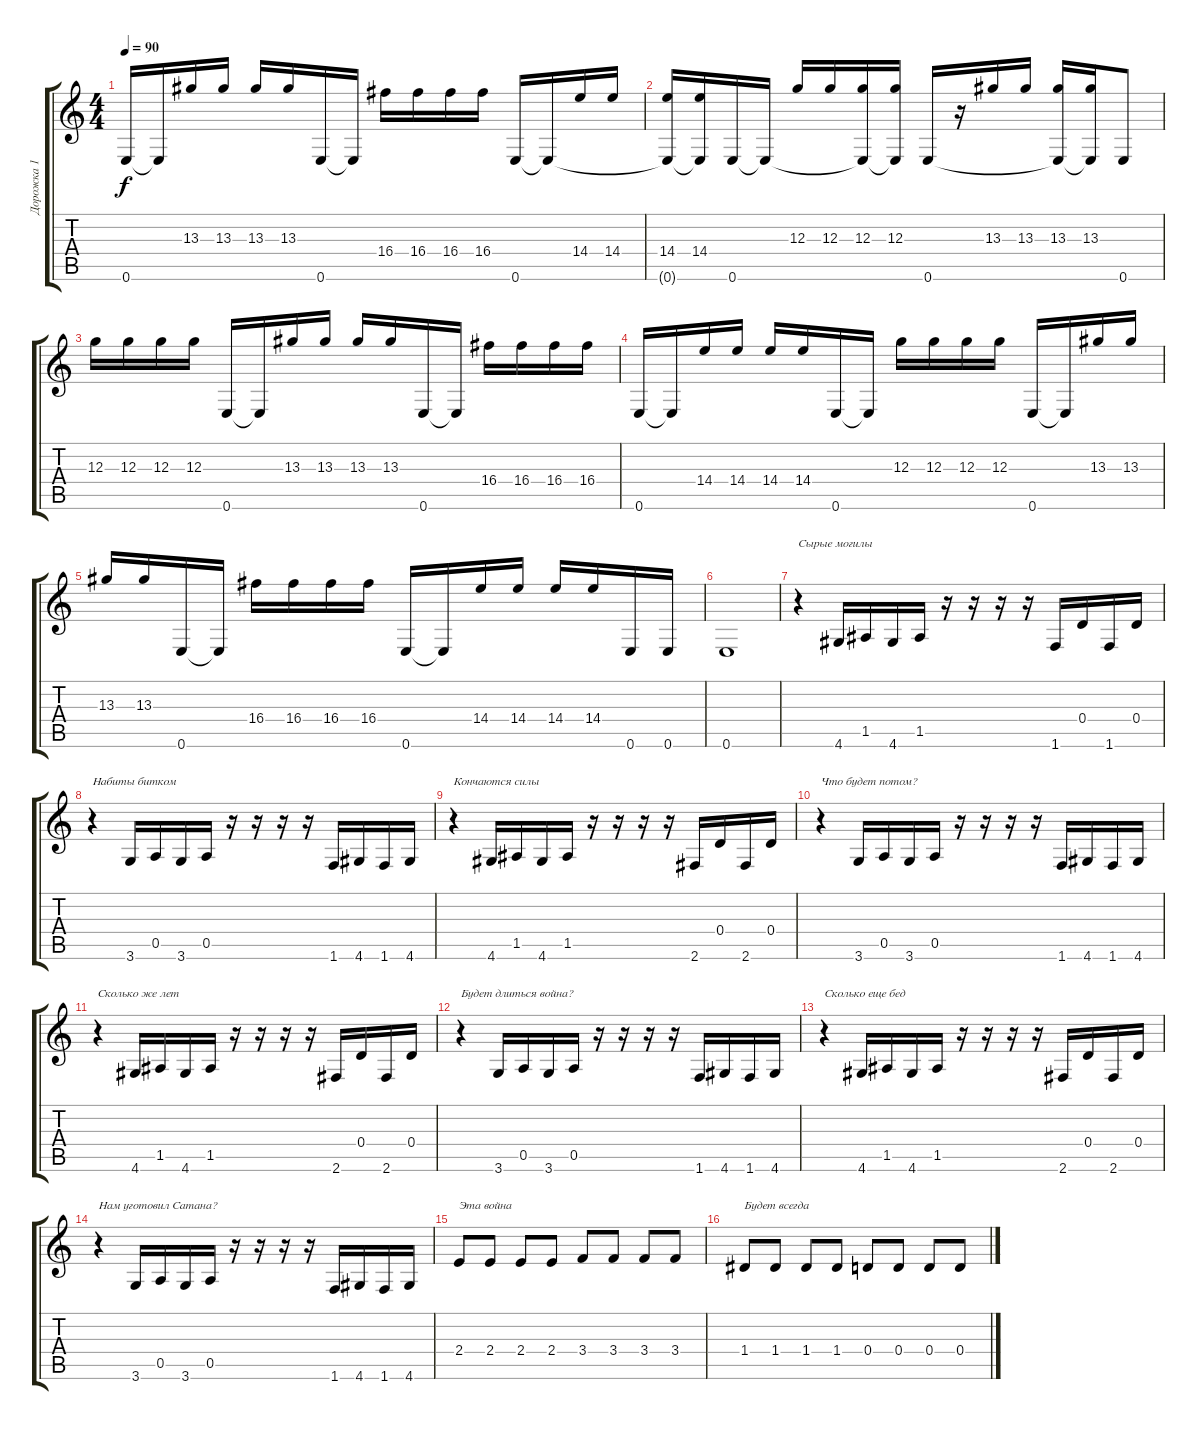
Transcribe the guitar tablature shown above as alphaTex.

\track ("Дорожка 1" "Дорожка 1") {instrument distortionguitar}
\staff {score tabs}
\tuning (E4 B3 G3 D3 A2 E2) {hide}
\ts (4 4)
\tempo 90
\clef g2
\ks c
0.6.16{dy f} 0.6{t}.16 13.3.16 13.3.16 13.3.16 13.3.16 0.6.16 0.6{t}.16 16.4.16 16.4.16 16.4.16 16.4.16 0.6.16 0.6{t}.16 14.4.16 14.4.16 |
(14.4 0.6{t}).16 (14.4 0.6{t}).16 0.6.16 0.6{t}.16 12.3.16 12.3.16 (12.3 0.6{t}).16 (12.3 0.6{t}).16 0.6.16 r.16 13.3.16 13.3.16 (13.3 0.6{t}).16 (13.3 0.6{t}).16 0.6.8 |
12.3.16 12.3.16 12.3.16 12.3.16 0.6.16 0.6{t}.16 13.3.16 13.3.16 13.3.16 13.3.16 0.6.16 0.6{t}.16 16.4.16 16.4.16 16.4.16 16.4.16 |
0.6.16 0.6{t}.16 14.4.16 14.4.16 14.4.16 14.4.16 0.6.16 0.6{t}.16 12.3.16 12.3.16 12.3.16 12.3.16 0.6.16 0.6{t}.16 13.3.16 13.3.16 |
13.3.16 13.3.16 0.6.16 0.6{t}.16 16.4.16 16.4.16 16.4.16 16.4.16 0.6.16 0.6{t}.16 14.4.16 14.4.16 14.4.16 14.4.16 0.6.16 0.6.16 |
0.6.1 |
r.4{txt "Сырые могилы"} 4.6.16 1.5.16 4.6.16 1.5.16 r.16 r.16 r.16 r.16 1.6.16 0.4.16 1.6.16 0.4.16 |
r.4{txt "Набиты битком"} 3.6.16 0.5.16 3.6.16 0.5.16 r.16 r.16 r.16 r.16 1.6.16 4.6.16 1.6.16 4.6.16 |
r.4{txt "Кончаются силы"} 4.6.16 1.5.16 4.6.16 1.5.16 r.16 r.16 r.16 r.16 2.6.16 0.4.16 2.6.16 0.4.16 |
r.4{txt "Что будет потом?"} 3.6.16 0.5.16 3.6.16 0.5.16 r.16 r.16 r.16 r.16 1.6.16 4.6.16 1.6.16 4.6.16 |
r.4{txt "Сколько же лет"} 4.6.16 1.5.16 4.6.16 1.5.16 r.16 r.16 r.16 r.16 2.6.16 0.4.16 2.6.16 0.4.16 |
r.4{txt "Будет длиться война?"} 3.6.16 0.5.16 3.6.16 0.5.16 r.16 r.16 r.16 r.16 1.6.16 4.6.16 1.6.16 4.6.16 |
r.4{txt "Сколько еще бед"} 4.6.16 1.5.16 4.6.16 1.5.16 r.16 r.16 r.16 r.16 2.6.16 0.4.16 2.6.16 0.4.16 |
r.4{txt "Нам уготовил Сатана?"} 3.6.16 0.5.16 3.6.16 0.5.16 r.16 r.16 r.16 r.16 1.6.16 4.6.16 1.6.16 4.6.16 |
2.4.8{txt "Эта война"} 2.4.8 2.4.8 2.4.8 3.4.8 3.4.8 3.4.8 3.4.8 |
1.4.8{txt "Будет всегда"} 1.4.8 1.4.8 1.4.8 0.4.8 0.4.8 0.4.8 0.4.8
